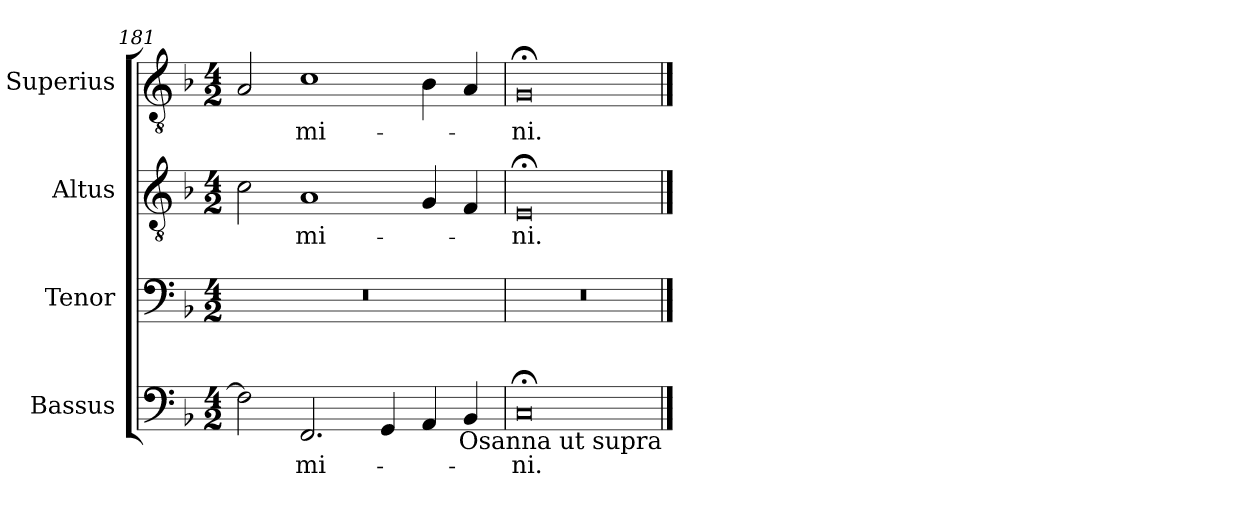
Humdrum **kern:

**kern	**text	**kern	**kern	**text	**kern	**text
*part4	*part4	*part3	*part2	*part2	*part1	*part1
*staff4	*staff4	*staff3	*staff2	*staff2	*staff1	*staff1
*I"Bassus	*	*I"Tenor	*I"Altus	*	*I"Superius	*
*I'B	*	*I'T	*I'A	*	*I'S	*
*clefF4	*	*clefF4	*clefGv2	*	*clefGv2	*
*k[b-]	*	*k[b-]	*k[b-]	*	*k[b-]	*
*M4/2	*	*M4/2	*M4/2	*	*M4/2	*
=181	=181	=181	=181	=181	=181	=181
2F]	.	0r	2c	.	2A	.
!	!LO:LY:i	!	!	!LO:LY:i	!	!LO:LY:i
2.FF	-mi-	.	1A	-mi-	1c	-mi-
4GG	.	.	.	.	.	.
4AA	.	.	4G	.	4B-	.
4BB-	.	.	4F	.	4A	.
=182	=182	=182	=182	=182	=182	=182
!	!LO:LY:i	!	!	!LO:LY:i	!	!LO:LY:i
0C;<	-ni.	0r	0E;<	-ni.	0G;<	-ni.
!LO:TX:b:rj:t=Osanna ut supra	!	!	!	!	!	!
==	==	==	==	==	==	==
*-	*-	*-	*-	*-	*-	*-
